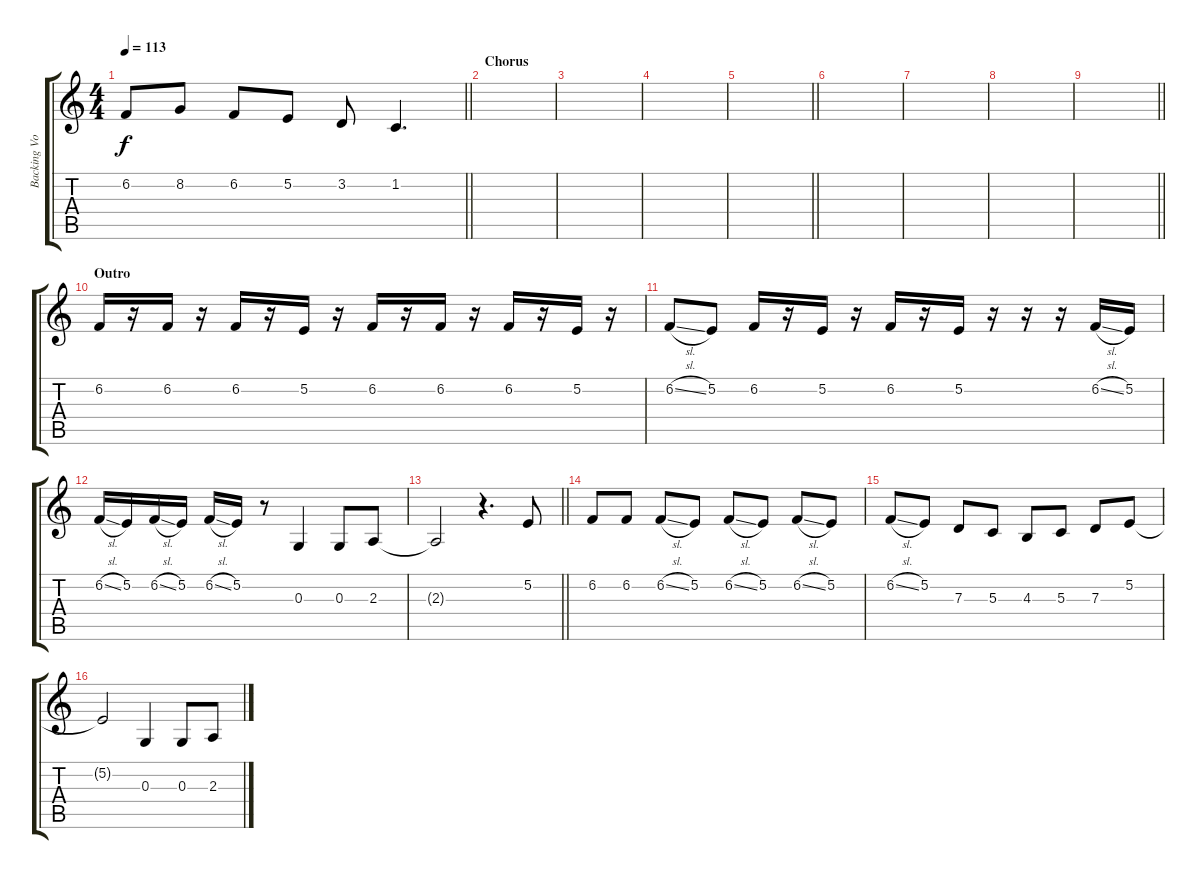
\track ("Backing Vocals" "Backing Vo") {instrument sopranosax}
\staff {score tabs}
\tuning (E4 B3 G3 D3 A2 E2) {hide}
\ts (4 4)
\tempo 113
\clef g2
\barLineRight lightlight
\ks c
6.2{t}.8{dy f} 8.2.8 6.2.8 5.2.8 3.2.8 1.2.4{d} |
\section ("" "Chorus")
|
|
|
\barLineRight lightlight
|
|
|
|
\barLineRight lightlight
|
\section ("" "Outro")
6.2.16 r.16 6.2.16 r.16 6.2.16 r.16 5.2.16 r.16 6.2.16 r.16 6.2.16 r.16 6.2.16 r.16 5.2.16 r.16 |
6.2{sl}.8 5.2.8 6.2.16 r.16 5.2.16 r.16 6.2.16 r.16 5.2.16 r.16 r.16 r.16 6.2{sl}.16 5.2.16 |
6.2{sl}.16 5.2.16 6.2{sl}.16 5.2.16 6.2{sl}.16 5.2.16 r.8 0.3.4 0.3.8 2.3.8 |
\barLineRight lightlight
2.3{t}.2 r.4{d} 5.2.8 |
6.2.8 6.2.8 6.2{sl}.8 5.2.8 6.2{sl}.8 5.2.8 6.2{sl}.8 5.2.8 |
6.2{sl}.8 5.2.8 7.3.8 5.3.8 4.3.8 5.3.8 7.3.8 5.2.8 |
5.2{t}.2 0.3.4 0.3.8 2.3.8
